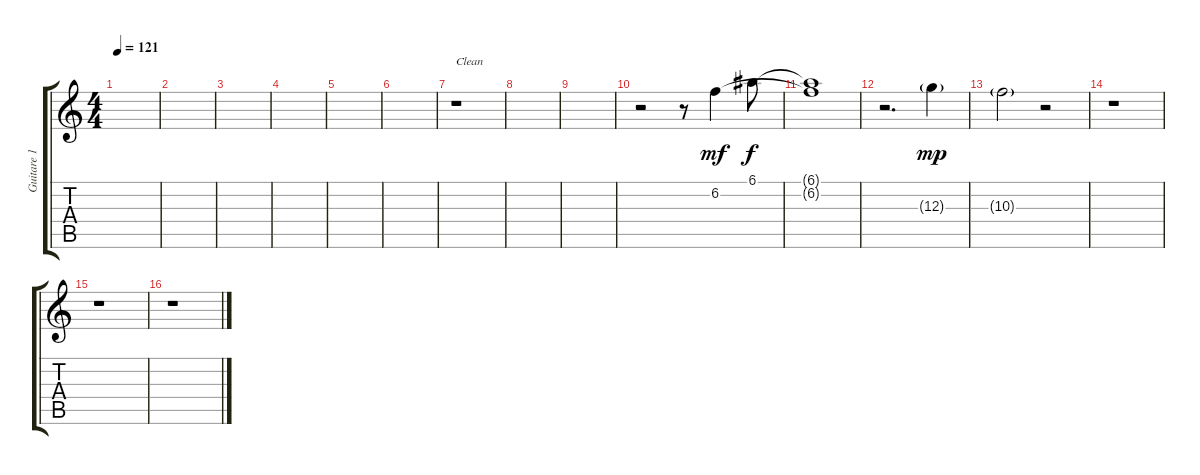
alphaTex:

\track ("Guitare 1" "Guitare 1") {instrument electricguitarclean}
\staff {score tabs}
\tuning (E4 B3 G3 D3 A2 E2) {hide}
\ts (4 4)
\tempo 121
\clef g2
\ks c
|
|
|
|
|
|
r.1{txt "Clean"} |
|
|
r.2 r.8 6.2.4{dy mf} 6.1.8{dy f} |
(6.1{t} 6.2{t}).1 |
r.2{d} 12.3{g}.4{dy mp} |
10.3{g}.2 r.2 |
r.1 |
r.1 |
r.1
